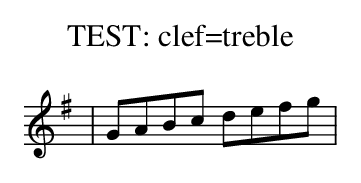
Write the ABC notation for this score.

X:1
T: TEST: clef=treble
K: G clef=treble middle=B
| GABc defg |
